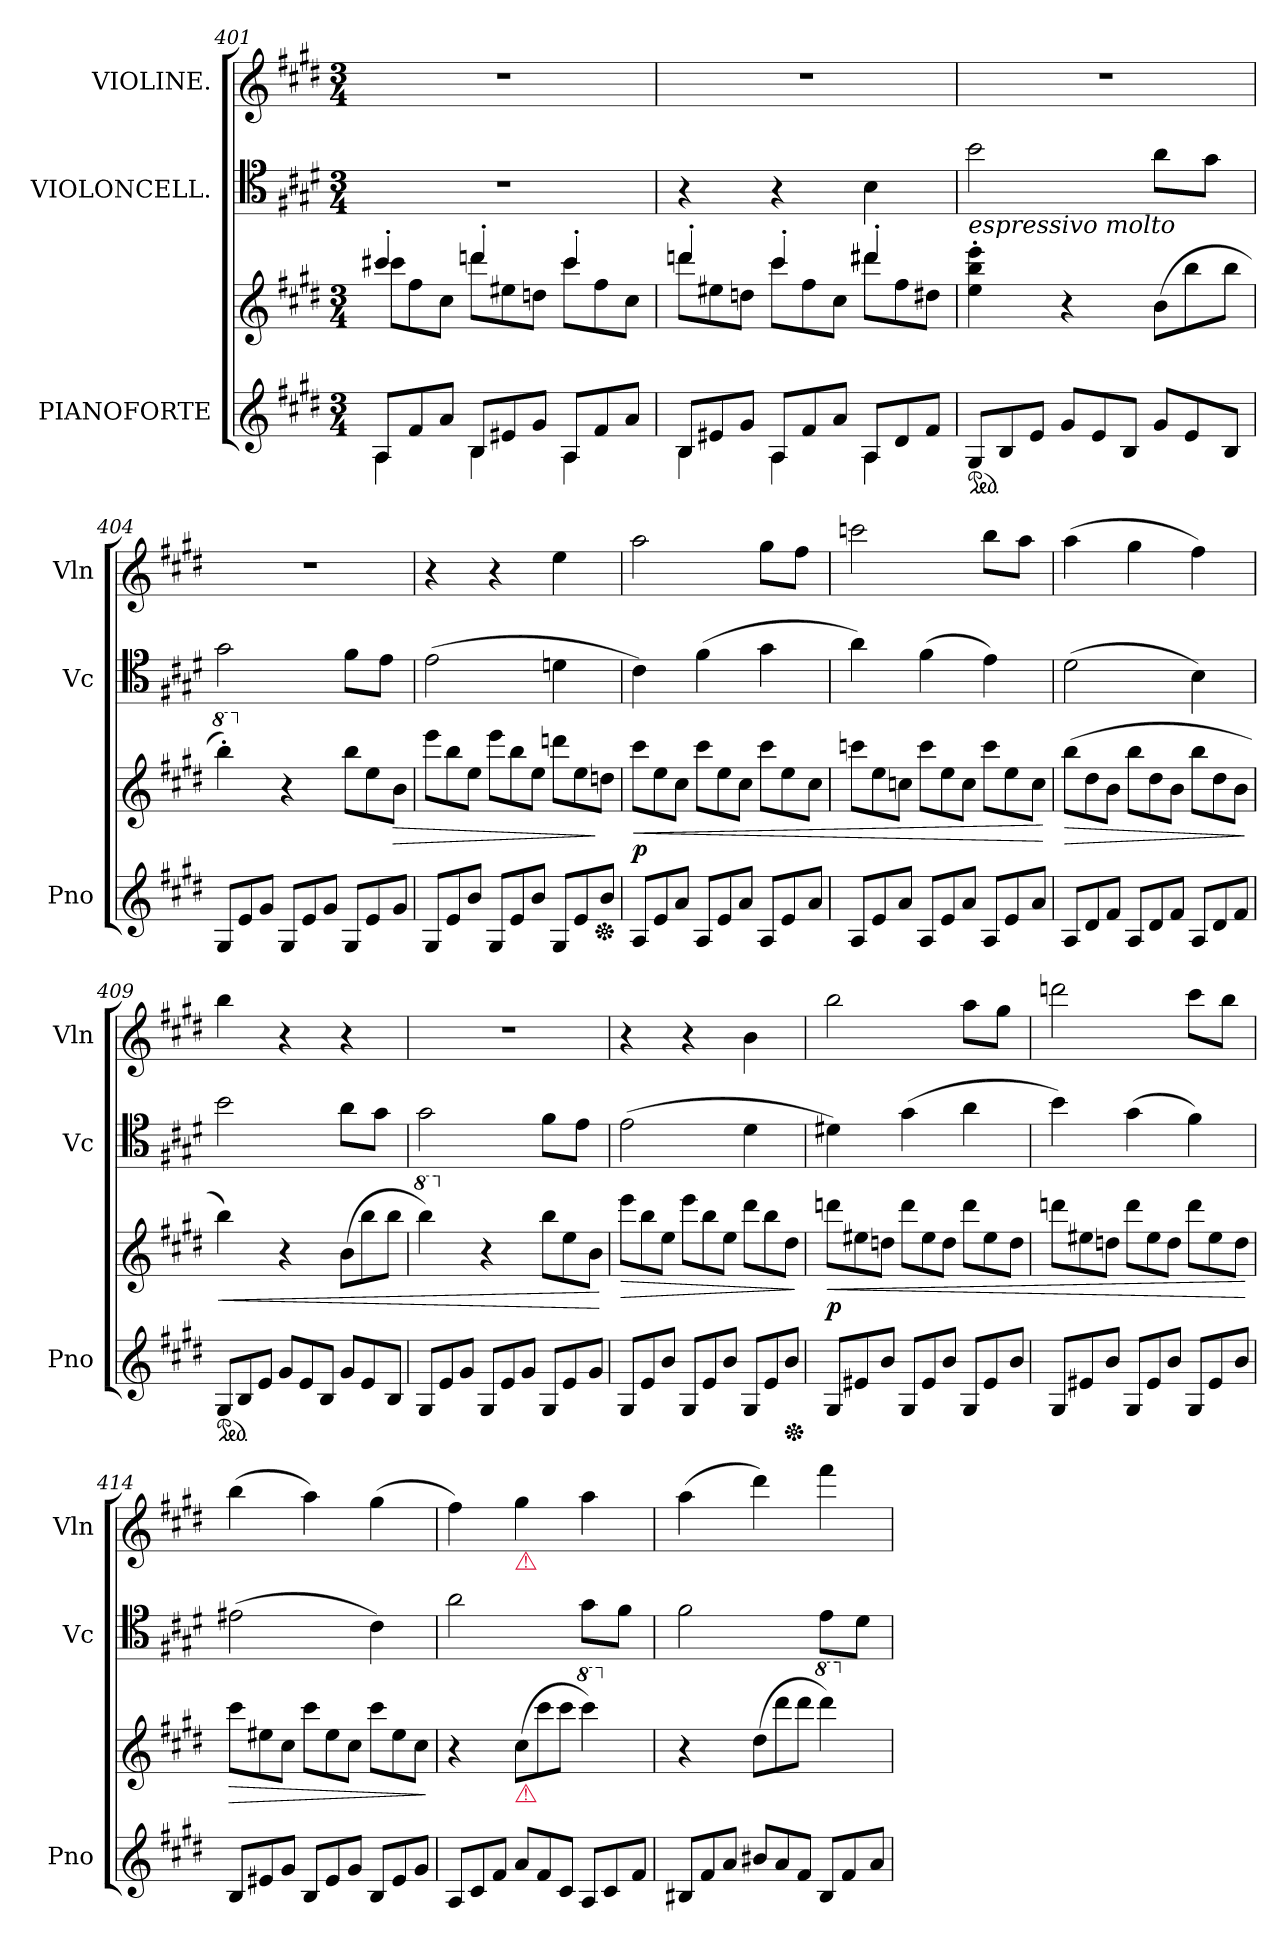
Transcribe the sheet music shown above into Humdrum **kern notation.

**kern	**kern	**dynam	**kern	**kern
*part3	*part3	*part3	*part2	*part1
*staff4	*staff3	*staff3/4	*staff2	*staff1
*I"PIANOFORTE	*	*	*I"VIOLONCELL.	*I"VIOLINE.
*I'Pno	*	*	*I'Vc	*I'Vln
*clefG2	*clefG2	*	*clefC4	*clefG2
*k[f#c#g#d#]	*k[f#c#g#d#]	*	*k[f#c#g#d#]	*k[f#c#g#d#]
*M3/4	*M3/4	*	*M3/4	*M3/4
=401	=401	=401	=401	=401
*^	*^	*	*	*
*	*Xtuplet	*	*Xtuplet	*	*	*
4A\	12A/L	4ccc#X'>/	12ccc#\L	.	2.r	2.r
.	12f#/	.	12ff#\	.	.	.
.	12a/J	.	12cc#\J	.	.	.
4B\	12B/L	4dddn'>/	12ddd\L	.	.	.
.	12e#X/	.	12ee#X\	.	.	.
.	12g#/J	.	12ddn\J	.	.	.
4A\	12A/L	4ccc#'>/	12ccc#\L	.	.	.
.	12f#/	.	12ff#\	.	.	.
.	12a/J	.	12cc#\J	.	.	.
=402	=402	=402	=402	=402	=402	=402
4B\	12B/L	4dddn'>/	12ddd\L	.	4r	2.r
.	12e#X/	.	12ee#X\	.	.	.
.	12g#/J	.	12ddn\J	.	.	.
4A\	12A/L	4ccc#'>/	12ccc#\L	.	4r	.
.	12f#/	.	12ff#\	.	.	.
.	12a/J	.	12cc#\J	.	.	.
4A\	12A/L	4ddd#X'>/	12ddd#X\L	.	4B\	.
.	12d#/	.	12ff#\	.	.	.
.	12f#/J	.	12dd#X\J	.	.	.
=403	=403	=403	=403	=403	=403	=403
!	!	!	!	!	!LO:TX:b:i:t=espressivo molto	!
*v	*v	*	*	*	*	*
*	*v	*v	*	*	*
*ped	*	*	*	*
12G#/L	4ee'\ 4bb'\ 4eee'\	.	2b\	2.r
12B/	.	.	.	.
12e/J	.	.	.	.
12g#/L	4r	.	.	.
12e/	.	.	.	.
12B/J	.	.	.	.
12g#/L	(12b\L	.	8a\L	.
12e/	12bb\	.	.	.
.	.	.	8g#\J	.
12B/J	12bb\J	.	.	.
=404	=404	=404	=404	=404
*	*8va	*	*	*
12G#/L	4bbb'>\)	.	2g#\	2.r
12e/	.	.	.	.
12g#/J	.	.	.	.
*	*X8va	*	*	*
12G#/L	4r	.	.	.
12e/	.	.	.	.
12g#/J	.	.	.	.
12G#/L	12bb\L	.	8f#\L	.
12e/	12ee\	.	.	.
.	.	.	8e\J	.
!	!	!LO:HP:b	!	!
12g#/J	12b\J	>	.	.
=405	=405	=405	=405	=405
12G#/L	12eee\L	.	(2e\	4r
12e/	12bb\	.	.	.
12b/J	12ee\J	.	.	.
12G#/L	12eee\L	.	.	4r
12e/	12bb\	.	.	.
12b/J	12ee\J	.	.	.
12G#/L	12dddn\L	.	4dn\	4ee\
12e/	12ee\	.	.	.
*Xped	*	*	*	*
12b/J	12ddn\J	]	.	.
=406	=406	=406	=406	=406
!	!	!LO:HP:b	!	!
12A/L	12ccc#\L	< p	4c#\)	2aa\
12e/	12ee\	.	.	.
12a/J	12cc#\J	.	.	.
12A/L	12ccc#\L	.	(4f#\	.
12e/	12ee\	.	.	.
12a/J	12cc#\J	.	.	.
12A/L	12ccc#\L	.	4g#\	8gg#\L
12e/	12ee\	.	.	.
.	.	.	.	8ff#\J
12a/J	12cc#\J	.	.	.
=407	=407	=407	=407	=407
12A/L	12cccn\L	.	4a\)	2cccn\
12e/	12ee\	.	.	.
12a/J	12ccn\J	.	.	.
12A/L	12ccc\L	.	(4f#\	.
12e/	12ee\	.	.	.
12a/J	12cc\J	.	.	.
12A/L	12ccc\L	.	4e\)	8bb\L
12e/	12ee\	.	.	.
.	.	.	.	8aa\J
12a/J	12cc\J	.	.	.
.	.	[	.	.
=408	=408	=408	=408	=408
!	!	!LO:HP:b	!	!
12A/L	(12bb\L	>	(2d#\	(4aa\
12d#/	12dd#\	.	.	.
12f#/J	12b\J	.	.	.
12A/L	12bb\L	.	.	4gg#\
12d#/	12dd#\	.	.	.
12f#/J	12b\J	.	.	.
12A/L	12bb\L	.	4B\)	4ff#\)
12d#/	12dd#\	.	.	.
12f#/J	12b\J	.	.	.
.	.	]	.	.
=409	=409	=409	=409	=409
!	!	!LO:HP:b	!	!
*ped	*	*	*	*
12G#/L	4bb\)	<	2b\	4bb\
12B/	.	.	.	.
12e/J	.	.	.	.
12g#/L	4r	.	.	4r
12e/	.	.	.	.
12B/J	.	.	.	.
12g#/L	(12b\L	.	8a\L	4r
12e/	12bb\	.	.	.
.	.	.	8g#\J	.
12B/J	12bb\J	.	.	.
=410	=410	=410	=410	=410
*	*8va	*	*	*
12G#/L	4bbb\)	.	2g#\	2.r
12e/	.	.	.	.
12g#/J	.	.	.	.
*	*X8va	*	*	*
12G#/L	4r	.	.	.
12e/	.	.	.	.
12g#/J	.	.	.	.
12G#/L	12bb\L	.	8f#\L	.
12e/	12ee\	.	.	.
.	.	.	8e\J	.
12g#/J	12b\J	.	.	.
.	.	[	.	.
=411	=411	=411	=411	=411
!	!	!LO:HP:b	!	!
12G#/L	12eee\L	>	(2e\	4r
12e/	12bb\	.	.	.
12b/J	12ee\J	.	.	.
12G#/L	12eee\L	.	.	4r
12e/	12bb\	.	.	.
12b/J	12ee\J	.	.	.
12G#/L	12ddd#\L	.	4d#\	4b\
12e/	12bb\	.	.	.
*Xped	*	*	*	*
12b/J	12dd#\J	.	.	.
.	.	]	.	.
=412	=412	=412	=412	=412
!	!	!LO:HP:b	!	!
12G#/L	12dddn\L	< p	4d#X\)	2bb\
12e#X/	12ee#X\	.	.	.
12b/J	12ddn\J	.	.	.
12G#/L	12ddd\L	.	(4g#\	.
12e#/	12ee#\	.	.	.
12b/J	12dd\J	.	.	.
12G#/L	12ddd\L	.	4a\	8aa\L
12e#/	12ee#\	.	.	.
.	.	.	.	8gg#\J
12b/J	12dd\J	.	.	.
=413	=413	=413	=413	=413
12G#/L	12dddn\L	.	4b\)	2dddn\
12e#X/	12ee#X\	.	.	.
12b/J	12ddn\J	.	.	.
12G#/L	12ddd\L	.	(4g#\	.
12e#/	12ee#\	.	.	.
12b/J	12dd\J	.	.	.
12G#/L	12ddd\L	.	4f#\)	8ccc#\L
12e#/	12ee#\	.	.	.
.	.	.	.	8bb\J
12b/J	12dd\J	.	.	.
.	.	[	.	.
=414	=414	=414	=414	=414
!	!	!LO:HP:b	!	!
12B/L	12ccc#\L	>	(2e#X\	(4bb\
12e#X/	12ee#X\	.	.	.
12g#/J	12cc#\J	.	.	.
12B/L	12ccc#\L	.	.	4aa\)
12e#/	12ee#\	.	.	.
12g#/J	12cc#\J	.	.	.
12B/L	12ccc#\L	.	4c#\)	(4gg#\
12e#/	12ee#\	.	.	.
12g#/J	12cc#\J	.	.	.
.	.	]	.	.
=415	=415	=415	=415	=415
12A/L	4r	.	2a\	4ff#\)
12c#/	.	.	.	.
12f#/J	.	.	.	.
!	!	!	!	!LO:TX:b:color=crimson:t=⚠
!	!LO:TX:b:color=crimson:t=⚠	!	!	!
12a/L	(12cc#\L	.	.	4gg#\
12f#/	12ccc#\	.	.	.
12c#/J	12ccc#\J	.	.	.
*	*8va	*	*	*
12A/L	4cccc#\)	.	8g#\L	4aa\
12c#/	.	.	.	.
.	.	.	8f#\J	.
12f#/J	.	.	.	.
=416	=416	=416	=416	=416
*	*X8va	*	*	*
12B#X/L	4r	.	2f#\	(4aa\
12f#/	.	.	.	.
12a/J	.	.	.	.
12b#X/L	(12dd#\L	.	.	4ddd#\)
12a/	12ddd#\	.	.	.
12f#/J	12ddd#\J	.	.	.
*	*8va	*	*	*
12B#/L	4dddd#\)	.	8e\L	4fff#\
12f#/	.	.	.	.
.	.	.	8d#\J	.
12a/J	.	.	.	.
*	*X8va	*	*	*
=	=	=	=	=
*-	*-	*-	*-	*-
